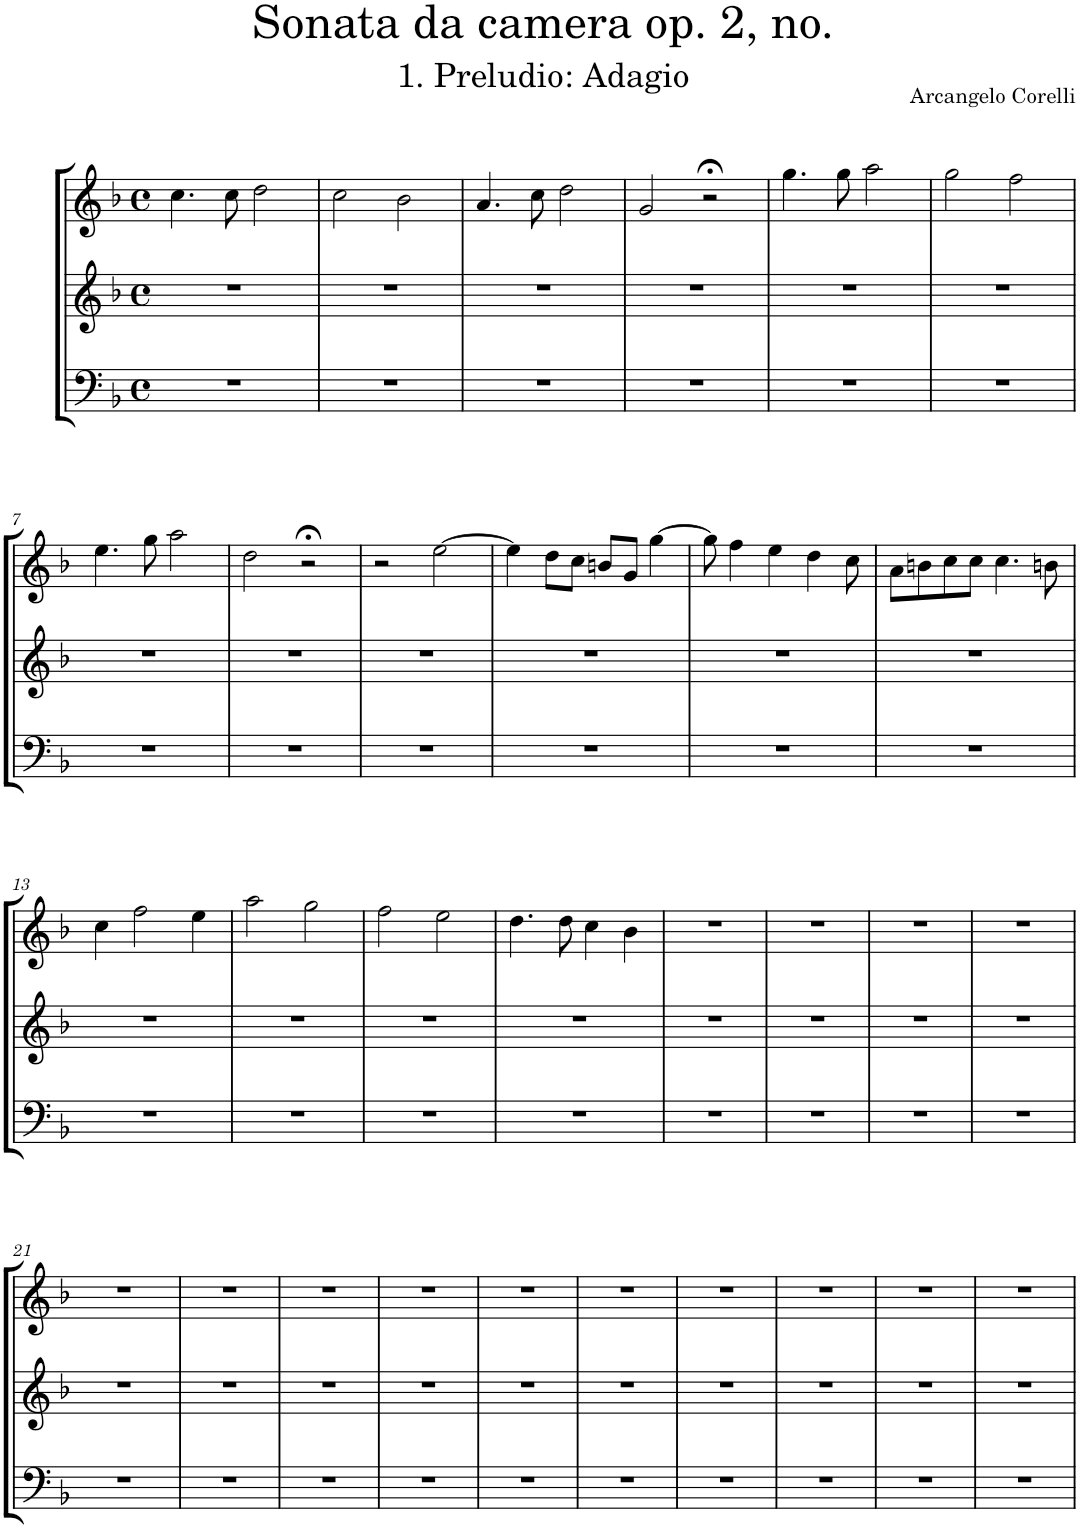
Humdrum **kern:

**kern	**kern	**kern
*part3	*part2	*part1
*staff3	*staff2	*staff1
*I"Violoncello	*I"Violin 2	*I"Violin 1
*I'Vc	*I'Vln	*I'Vln
*clefF4	*clefG2	*clefG2
*k[b-]	*k[b-]	*k[b-]
*M4/4	*M4/4	*M4/4
*met(c)	*met(c)	*met(c)
=1	=1	=1
1r	1r	4.cc\
.	.	8cc\
.	.	2dd\
=2	=2	=2
1r	1r	2cc\
.	.	2b-\
=3	=3	=3
1r	1r	4.a/
.	.	8cc\
.	.	2dd\
=4	=4	=4
1r	1r	2g/
.	.	2r;<
=5	=5	=5
1r	1r	4.gg\
.	.	8gg\
.	.	2aa\
=6	=6	=6
1r	1r	2gg\
.	.	2ff\
!!LO:LB:g=z
=7	=7	=7
1r	1r	4.ee\
.	.	8gg\
.	.	2aa\
=8	=8	=8
1r	1r	2dd\
.	.	2r;<
=9	=9	=9
1r	1r	2r
.	.	[2ee\
=10	=10	=10
1r	1r	4ee\]
.	.	8dd\L
.	.	8cc\J
.	.	8bn/L
.	.	8g/J
.	.	[4gg\
=11	=11	=11
1r	1r	8gg\]
.	.	4ff\
.	.	4ee\
.	.	4dd\
.	.	8cc\
=12	=12	=12
1r	1r	8a\L
.	.	8bn\
.	.	8cc\
.	.	8cc\J
.	.	4.cc\
.	.	8bn\
!!LO:LB:g=z
=13	=13	=13
1r	1r	4cc\
.	.	2ff\
.	.	4ee\
=14	=14	=14
1r	1r	2aa\
.	.	2gg\
=15	=15	=15
1r	1r	2ff\
.	.	2ee\
=16	=16	=16
1r	1r	4.dd\
.	.	8dd\
.	.	4cc\
.	.	4b-\
=17	=17	=17
1r	1r	1r
=18	=18	=18
1r	1r	1r
=19	=19	=19
1r	1r	1r
=20	=20	=20
1r	1r	1r
!!LO:LB:g=z
=21	=21	=21
1r	1r	1r
=22	=22	=22
1r	1r	1r
=23	=23	=23
1r	1r	1r
=24	=24	=24
1r	1r	1r
=25	=25	=25
1r	1r	1r
=26	=26	=26
1r	1r	1r
=27	=27	=27
1r	1r	1r
=28	=28	=28
1r	1r	1r
=29	=29	=29
1r	1r	1r
=30	=30	=30
1r	1r	1r
=	=	=
*-	*-	*-
